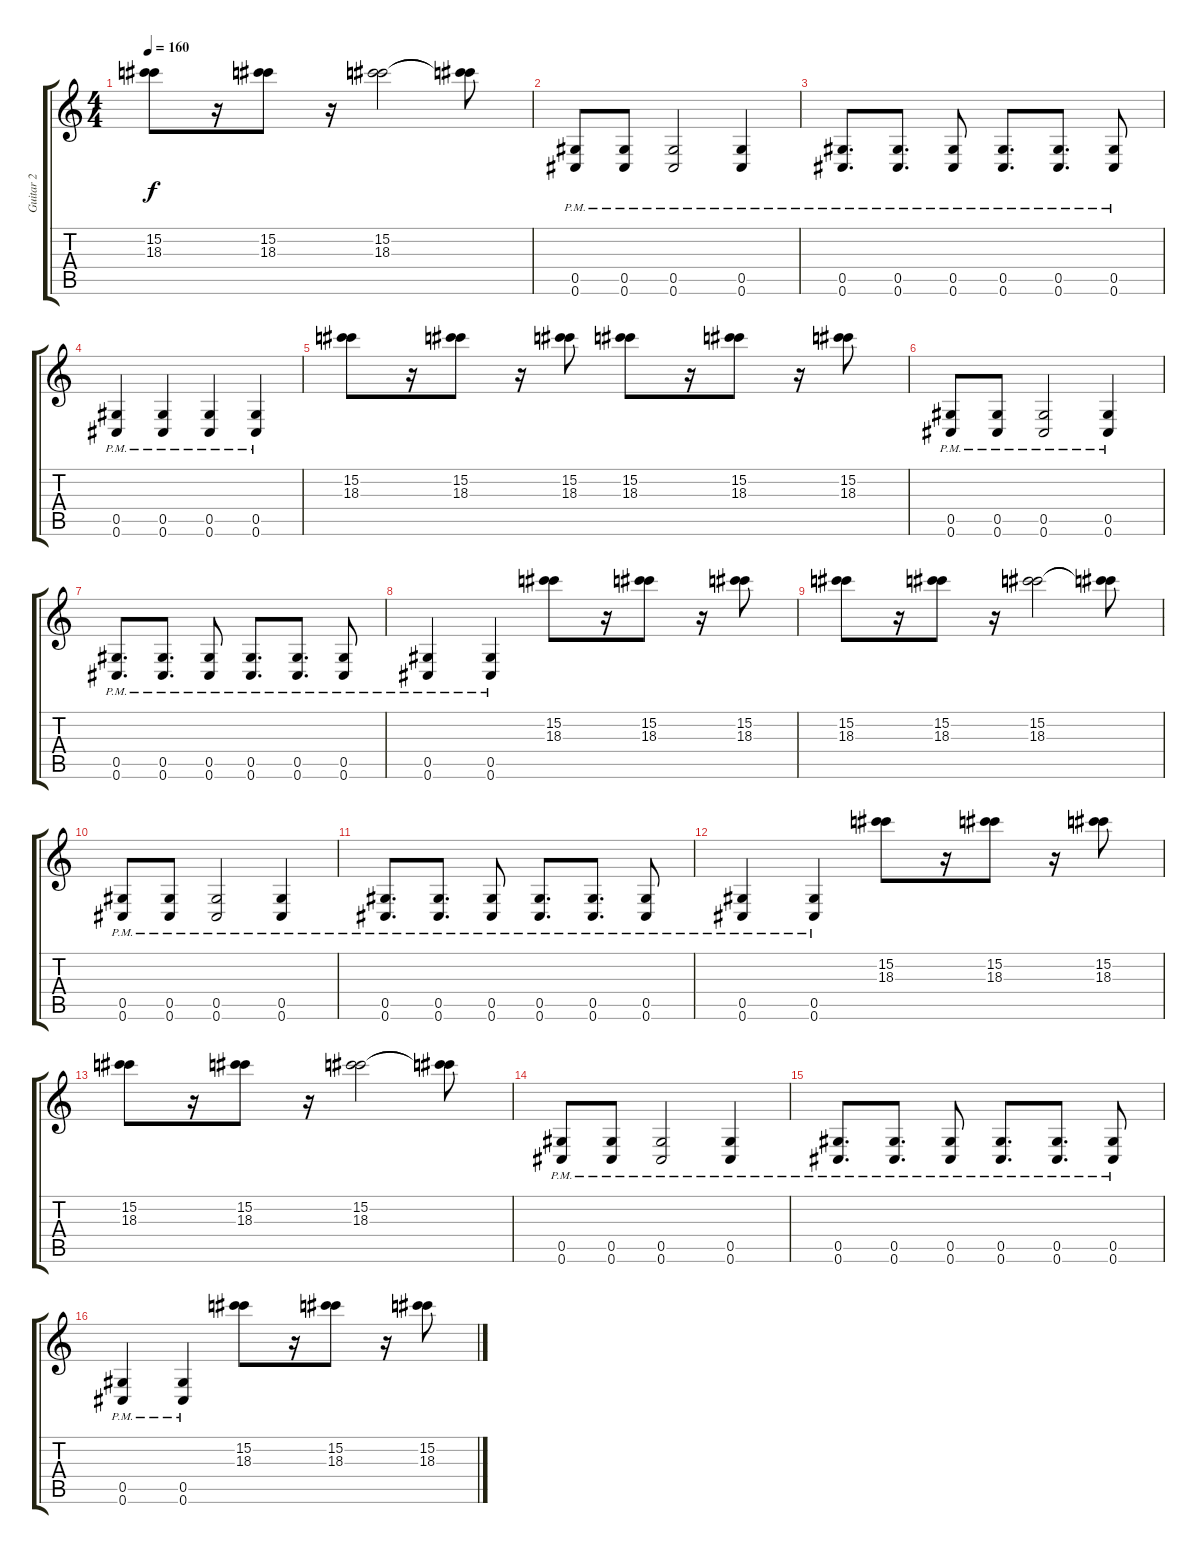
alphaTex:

\track ("Guitar 2" "Guitar 2") {instrument distortionguitar}
\staff {score tabs}
\tuning (Eb4 Bb3 Gb3 Db3 Ab2 Db2) {hide}
\ts (4 4)
\tempo 160
\clef g2
\ks c
(15.2 18.3).8{dy f} r.16 (15.2 18.3).8 r.16 (15.2 18.3).2 (15.2{t} 18.3{t}).8 |
(0.5{pm} 0.6{pm}).8 (0.5{pm} 0.6{pm}).8 (0.5{pm} 0.6{pm}).2 (0.5{pm} 0.6{pm}).4 |
(0.5{pm} 0.6{pm}).8{d} (0.5{pm} 0.6{pm}).8{d} (0.5{pm} 0.6{pm}).8 (0.5{pm} 0.6{pm}).8{d} (0.5{pm} 0.6{pm}).8{d} (0.5{pm} 0.6{pm}).8 |
(0.5{pm} 0.6{pm}).4 (0.5{pm} 0.6{pm}).4 (0.5{pm} 0.6{pm}).4 (0.5{pm} 0.6{pm}).4 |
(15.2 18.3).8 r.16 (15.2 18.3).8 r.16 (15.2 18.3).8 (15.2 18.3).8 r.16 (15.2 18.3).8 r.16 (15.2 18.3).8 |
(0.5{pm} 0.6{pm}).8 (0.5{pm} 0.6{pm}).8 (0.5{pm} 0.6{pm}).2 (0.5{pm} 0.6{pm}).4 |
(0.5{pm} 0.6{pm}).8{d} (0.5{pm} 0.6{pm}).8{d} (0.5{pm} 0.6{pm}).8 (0.5{pm} 0.6{pm}).8{d} (0.5{pm} 0.6{pm}).8{d} (0.5{pm} 0.6{pm}).8 |
(0.5{pm} 0.6{pm}).4 (0.5{pm} 0.6{pm}).4 (15.2 18.3).8 r.16 (15.2 18.3).8 r.16 (15.2 18.3).8 |
(15.2 18.3).8 r.16 (15.2 18.3).8 r.16 (15.2 18.3).2 (15.2{t} 18.3{t}).8 |
(0.5{pm} 0.6{pm}).8 (0.5{pm} 0.6{pm}).8 (0.5{pm} 0.6{pm}).2 (0.5{pm} 0.6{pm}).4 |
(0.5{pm} 0.6{pm}).8{d} (0.5{pm} 0.6{pm}).8{d} (0.5{pm} 0.6{pm}).8 (0.5{pm} 0.6{pm}).8{d} (0.5{pm} 0.6{pm}).8{d} (0.5{pm} 0.6{pm}).8 |
(0.5{pm} 0.6{pm}).4 (0.5{pm} 0.6{pm}).4 (15.2 18.3).8 r.16 (15.2 18.3).8 r.16 (15.2 18.3).8 |
(15.2 18.3).8 r.16 (15.2 18.3).8 r.16 (15.2 18.3).2 (15.2{t} 18.3{t}).8 |
(0.5{pm} 0.6{pm}).8 (0.5{pm} 0.6{pm}).8 (0.5{pm} 0.6{pm}).2 (0.5{pm} 0.6{pm}).4 |
(0.5{pm} 0.6{pm}).8{d} (0.5{pm} 0.6{pm}).8{d} (0.5{pm} 0.6{pm}).8 (0.5{pm} 0.6{pm}).8{d} (0.5{pm} 0.6{pm}).8{d} (0.5{pm} 0.6{pm}).8 |
(0.5{pm} 0.6{pm}).4 (0.5{pm} 0.6{pm}).4 (15.2 18.3).8 r.16 (15.2 18.3).8 r.16 (15.2 18.3).8
